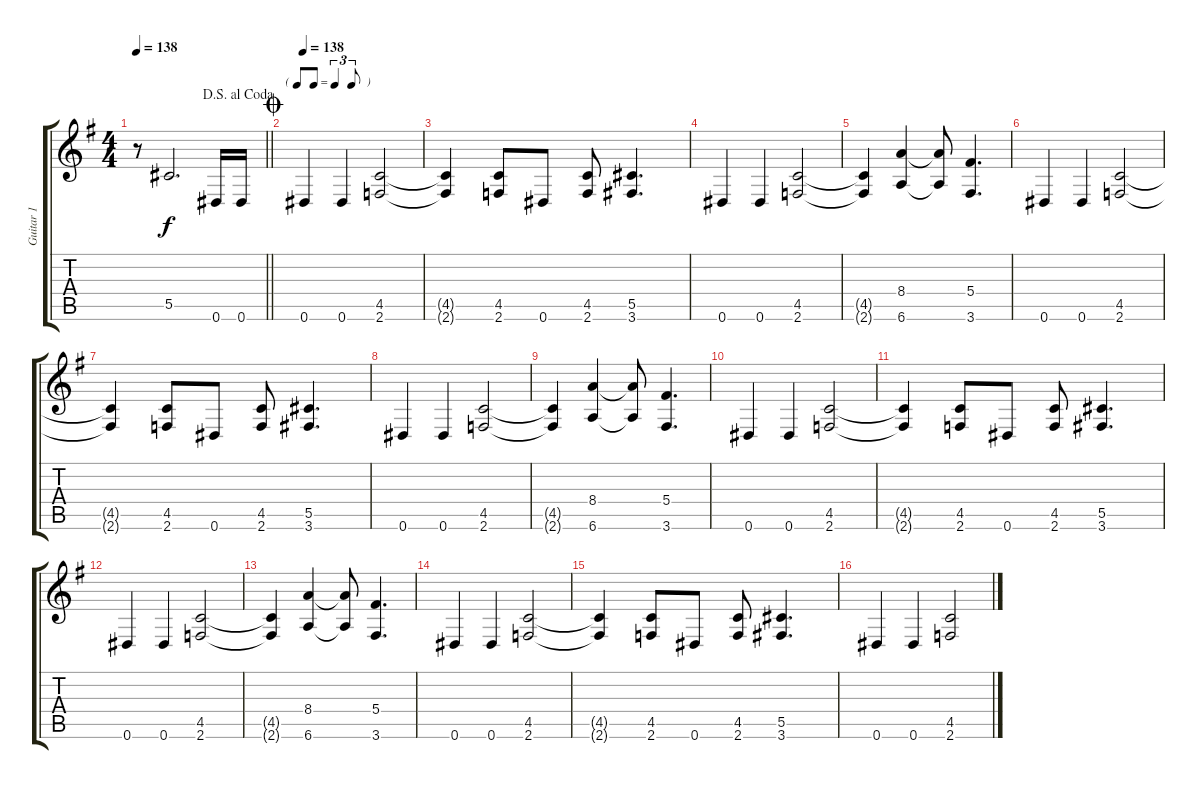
\track ("Guitar 1" "Guitar 1") {instrument distortionguitar}
\staff {score tabs}
\tuning (Eb4 Bb3 Gb3 Db3 Ab2 Eb2) {hide}
\ts (4 4)
\jump dalsegnoalcoda
\tempo 138
\clef g2
\barLineRight lightlight
\ks g
r.8{dy f} 5.5{t}.2{d} 0.6.16 0.6.16 |
\tf triplet8th
\jump coda
\tempo 138
0.6.4 0.6.4 (4.5 2.6).2 |
(4.5{t} 2.6{t}).4 (4.5 2.6).8 0.6.8 (4.5 2.6).8 (5.5 3.6).4{d} |
0.6.4 0.6.4 (4.5 2.6).2 |
(4.5{t} 2.6{t}).4 (8.4 6.6).4 (8.4{t} 6.6{t}).8 (5.4 3.6).4{d} |
0.6.4 0.6.4 (4.5 2.6).2 |
(4.5{t} 2.6{t}).4 (4.5 2.6).8 0.6.8 (4.5 2.6).8 (5.5 3.6).4{d} |
0.6.4 0.6.4 (4.5 2.6).2 |
(4.5{t} 2.6{t}).4 (8.4 6.6).4 (8.4{t} 6.6{t}).8 (5.4 3.6).4{d} |
0.6.4 0.6.4 (4.5 2.6).2 |
(4.5{t} 2.6{t}).4 (4.5 2.6).8 0.6.8 (4.5 2.6).8 (5.5 3.6).4{d} |
0.6.4 0.6.4 (4.5 2.6).2 |
(4.5{t} 2.6{t}).4 (8.4 6.6).4 (8.4{t} 6.6{t}).8 (5.4 3.6).4{d} |
0.6.4 0.6.4 (4.5 2.6).2 |
(4.5{t} 2.6{t}).4 (4.5 2.6).8 0.6.8 (4.5 2.6).8 (5.5 3.6).4{d} |
0.6.4 0.6.4 (4.5 2.6).2
